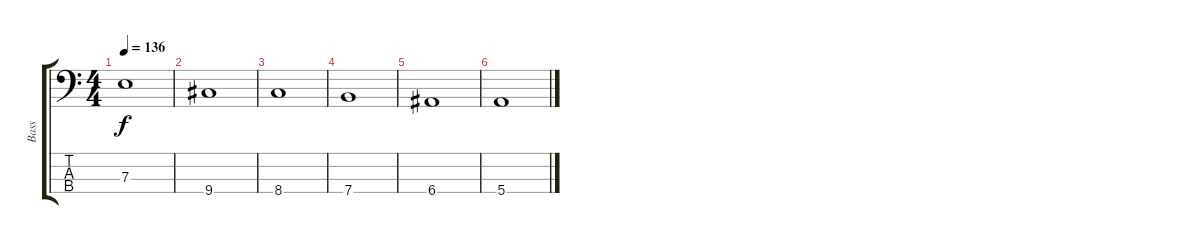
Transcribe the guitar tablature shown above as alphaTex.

\track ("Bass" "Bass") {instrument electricbassfinger}
\staff {score tabs}
\tuning (G2 D2 A1 E1) {hide}
\ts (4 4)
\tempo 136
\clef f4
\ks c
7.3{t}.1{dy f} |
9.4.1 |
8.4.1 |
7.4.1 |
6.4.1 |
5.4.1
